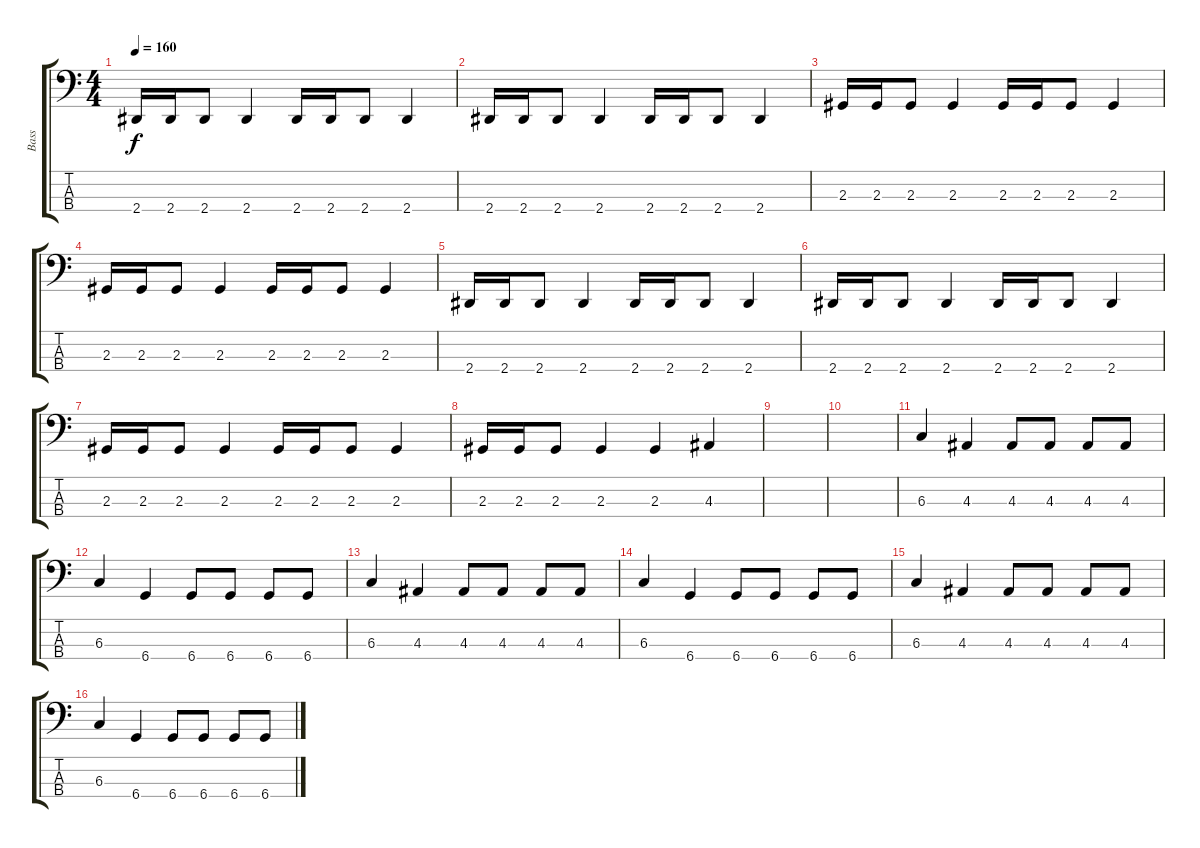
\track ("Bass" "Bass") {instrument electricbasspick}
\staff {score tabs}
\tuning (E2 B1 Gb1 Db1) {hide}
\ts (4 4)
\tempo 160
\clef f4
\ks c
2.4.16{dy f} 2.4.16 2.4.8 2.4.4 2.4.16 2.4.16 2.4.8 2.4.4 |
2.4.16 2.4.16 2.4.8 2.4.4 2.4.16 2.4.16 2.4.8 2.4.4 |
2.3.16 2.3.16 2.3.8 2.3.4 2.3.16 2.3.16 2.3.8 2.3.4 |
2.3.16 2.3.16 2.3.8 2.3.4 2.3.16 2.3.16 2.3.8 2.3.4 |
2.4.16 2.4.16 2.4.8 2.4.4 2.4.16 2.4.16 2.4.8 2.4.4 |
2.4.16 2.4.16 2.4.8 2.4.4 2.4.16 2.4.16 2.4.8 2.4.4 |
2.3.16 2.3.16 2.3.8 2.3.4 2.3.16 2.3.16 2.3.8 2.3.4 |
2.3.16 2.3.16 2.3.8 2.3.4 2.3.4 4.3.4 |
|
|
6.3.4 4.3.4 4.3.8 4.3.8 4.3.8 4.3.8 |
6.3.4 6.4.4 6.4.8 6.4.8 6.4.8 6.4.8 |
6.3.4 4.3.4 4.3.8 4.3.8 4.3.8 4.3.8 |
6.3.4 6.4.4 6.4.8 6.4.8 6.4.8 6.4.8 |
6.3.4 4.3.4 4.3.8 4.3.8 4.3.8 4.3.8 |
6.3.4 6.4.4 6.4.8 6.4.8 6.4.8 6.4.8
